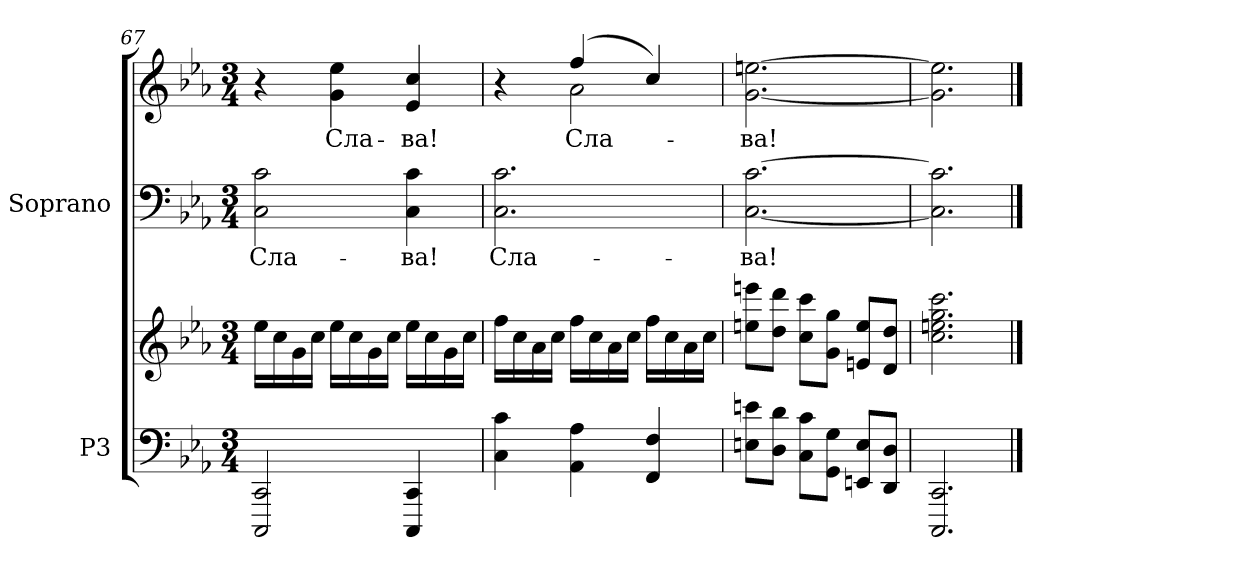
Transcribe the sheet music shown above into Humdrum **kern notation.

**kern	**kern	**kern	**text	**kern	**text
*part2	*part2	*part1	*part1	*part1	*part1
*staff4	*staff3	*staff2	*staff2	*staff1	*staff1
*I"P3	*	*I"Soprano	*	*	*
*clefF4	*clefG2	*clefF4	*	*clefG2	*
*k[b-e-a-]	*k[b-e-a-]	*k[b-e-a-]	*	*k[b-e-a-]	*
*c:	*c:	*c:	*	*c:	*
*M3/4	*M3/4	*M3/4	*	*M3/4	*
=67	=67	=67	=67	=67	=67
!	!	!	!LO:LY:a:color=#000000	!	!
2CCCi/ 2CCi	16ee-i\LL	2Ci\ 2ci	Сла-	4r	.
.	16cci\	.	.	.	.
.	16gi\	.	.	.	.
.	16cci\JJ	.	.	.	.
!	!	!	!	!	!LO:LY:b:color=#000000
.	16ee-i\LL	.	.	4gi\ 4ee-i	Сла-
.	16cci\	.	.	.	.
.	16gi\	.	.	.	.
.	16cci\JJ	.	.	.	.
!	!	!	!LO:LY:a:color=#000000	!	!
!	!	!	!	!	!LO:LY:b:color=#000000
4CCCi/ 4CCi	16ee-i\LL	4Ci\ 4ci	-ва!	4e-i/ 4cci	-ва!
.	16cci\	.	.	.	.
.	16gi\	.	.	.	.
.	16cci\JJ	.	.	.	.
!!LO:LB:g=z
=68	=68	=68	=68	=68	=68
!	!	!	!LO:LY:a:color=#000000	!	!
*	*	*	*	*^	*
4Ci\ 4ci	16ffi\LL	2.Ci\ 2.ci	Сла-	4r	4ryy	.
.	16cci\	.	.	.	.	.
.	16a-i\	.	.	.	.	.
.	16cci\JJ	.	.	.	.	.
!	!	!	!	!	!	!LO:LY:b:color=#000000
4AA-i\ 4A-i	16ffi\LL	.	.	(4ffi/	2a-i\	Сла-
.	16cci\	.	.	.	.	.
.	16a-i\	.	.	.	.	.
.	16cci\JJ	.	.	.	.	.
4FFi/ 4Fi	16ffi\LL	.	.	4cci/)	.	.
.	16cci\	.	.	.	.	.
.	16a-i\	.	.	.	.	.
.	16cci\JJ	.	.	.	.	.
*	*	*	*	*v	*v	*
=69	=69	=69	=69	=69	=69
!	!	!	!LO:LY:a:color=#000000	!	!
!	!	!	!	!	!LO:LY:b:color=#000000
8Eni\ 8eniL	8eeni\ 8eeeniL	[<2.Ci\ [>2.ci	-ва!	[<2.gi\ [>2.eeni	-ва!
8Di\ 8diJ	8ddi\ 8dddiJ	.	.	.	.
8Ci\ 8ciL	8cci\ 8ccciL	.	.	.	.
8GGi\ 8GiJ	8gi\ 8ggiJ	.	.	.	.
8EEni/ 8EiL	8eni/ 8eeiL	.	.	.	.
8DDi/ 8DiJ	8di/ 8ddiJ	.	.	.	.
=70	=70	=70	=70	=70	=70
2.CCCi/ 2.CCi	2.cci\ 2.eeni 2.ggi 2.ccci	2.Ci\] 2.ci]	.	2.gi\] 2.eei]	.
==	==	==	==	==	==
*-	*-	*-	*-	*-	*-
